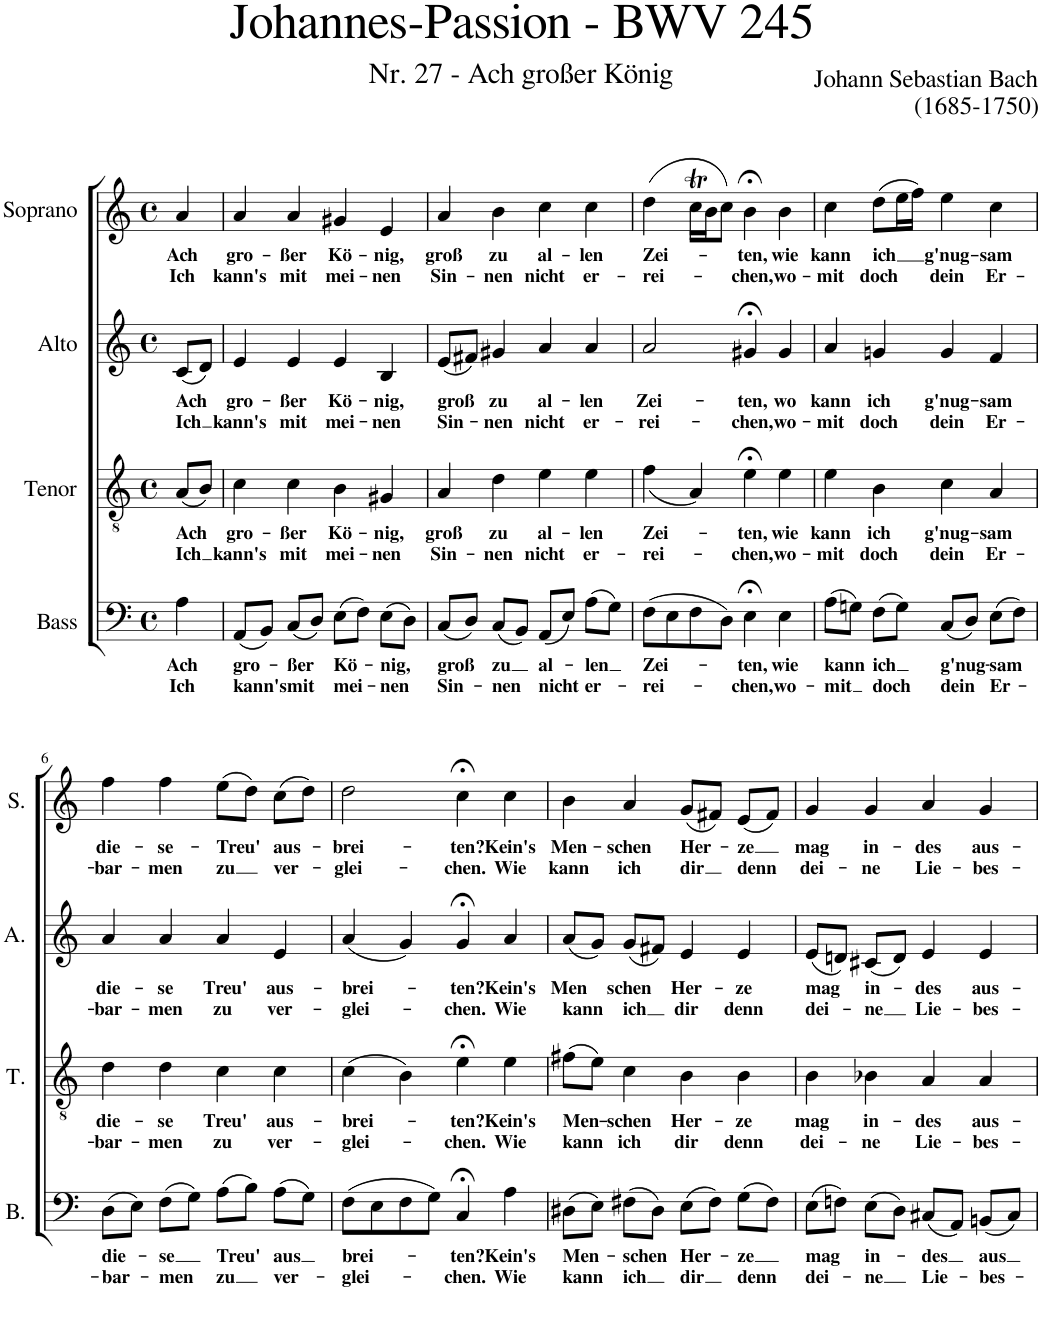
**kern	**text	**text	**kern	**text	**text	**kern	**text	**text	**kern	**text	**text
*part4	*part4	*part4	*part3	*part3	*part3	*part2	*part2	*part2	*part1	*part1	*part1
*staff4	*staff4	*staff4	*staff3	*staff3	*staff3	*staff2	*staff2	*staff2	*staff1	*staff1	*staff1
*I"Bass	*	*	*I"Tenor	*	*	*I"Alto	*	*	*I"Soprano	*	*
*I'B.	*	*	*I'T.	*	*	*I'A.	*	*	*I'S.	*	*
*clefF4	*	*	*clefGv2	*	*	*clefG2	*	*	*clefG2	*	*
*k[]	*	*	*k[]	*	*	*k[]	*	*	*k[]	*	*
*M4/4	*	*	*M4/4	*	*	*M4/4	*	*	*M4/4	*	*
*met(c)	*	*	*met(c)	*	*	*met(c)	*	*	*met(c)	*	*
=1	=1	=1	=1	=1	=1	=1	=1	=1	=1	=1	=1
!	!LO:LY:b	!LO:LY:b	!	!LO:LY:b	!LO:LY:b	!	!LO:LY:b	!LO:LY:b	!	!LO:LY:b	!LO:LY:b
4A\	Ach	Ich	(<8A/L	Ach	Ich	(<8c/L	Ach	Ich	4a/	Ach	Ich
.	.	.	8B/J)	.	.	8d/J)	.	.	.	.	.
=2	=2	=2	=2	=2	=2	=2	=2	=2	=2	=2	=2
!	!LO:LY:b	!LO:LY:b	!	!LO:LY:b	!LO:LY:b	!	!LO:LY:b	!LO:LY:b	!	!LO:LY:b	!LO:LY:b
(<8AA/L	gro-	kann's	4c\	gro-	kann's	4e/	gro-	kann's	4a/	gro-	kann's
8BB/J)	.	.	.	.	.	.	.	.	.	.	.
!	!LO:LY:b	!LO:LY:b	!	!LO:LY:b	!LO:LY:b	!	!LO:LY:b	!LO:LY:b	!	!LO:LY:b	!LO:LY:b
(<8C/L	-ßer	mit	4c\	-ßer	mit	4e/	-ßer	mit	4a/	-ßer	mit
8D/J)	.	.	.	.	.	.	.	.	.	.	.
!	!LO:LY:b	!LO:LY:b	!	!LO:LY:b	!LO:LY:b	!	!LO:LY:b	!LO:LY:b	!	!LO:LY:b	!LO:LY:b
(>8E\L	Kö-	mei-	4B\	Kö-	mei-	4e/	Kö-	mei-	4g#X/	Kö-	mei-
8F\J)	.	.	.	.	.	.	.	.	.	.	.
!	!LO:LY:b	!LO:LY:b	!	!LO:LY:b	!LO:LY:b	!	!LO:LY:b	!LO:LY:b	!	!LO:LY:b	!LO:LY:b
(>8E\L	-nig,	-nen	4G#X/	-nig,	-nen	4B/	-nig,	-nen	4e/	-nig,	-nen
8D\J)	.	.	.	.	.	.	.	.	.	.	.
=3	=3	=3	=3	=3	=3	=3	=3	=3	=3	=3	=3
!	!LO:LY:b	!LO:LY:b	!	!LO:LY:b	!LO:LY:b	!	!LO:LY:b	!LO:LY:b	!	!LO:LY:b	!LO:LY:b
(<8C/L	groß	Sin-	4A/	groß	Sin-	(<8e/L	groß	Sin-	4a/	groß	Sin-
8D/J)	.	.	.	.	.	8f#X/J)	.	.	.	.	.
!	!LO:LY:b	!LO:LY:b	!	!LO:LY:b	!LO:LY:b	!	!LO:LY:b	!LO:LY:b	!	!LO:LY:b	!LO:LY:b
(<8C/L	zu	-nen	4d\	zu	-nen	4g#X/	zu	-nen	4b\	zu	-nen
8BB/J)	.	.	.	.	.	.	.	.	.	.	.
!	!LO:LY:b	!LO:LY:b	!	!LO:LY:b	!LO:LY:b	!	!LO:LY:b	!LO:LY:b	!	!LO:LY:b	!LO:LY:b
(<8AA/L	al-	nicht	4e\	al-	nicht	4a/	al-	nicht	4cc\	al-	nicht
8E/J)	.	.	.	.	.	.	.	.	.	.	.
!	!LO:LY:b	!LO:LY:b	!	!LO:LY:b	!LO:LY:b	!	!LO:LY:b	!LO:LY:b	!	!LO:LY:b	!LO:LY:b
(>8A\L	-len	er-	4e\	-len	er-	4a/	-len	er-	4cc\	-len	er-
8G\J)	.	.	.	.	.	.	.	.	.	.	.
=4	=4	=4	=4	=4	=4	=4	=4	=4	=4	=4	=4
!	!LO:LY:b	!LO:LY:b	!	!LO:LY:b	!LO:LY:b	!	!LO:LY:b	!LO:LY:b	!	!LO:LY:b	!LO:LY:b
(>8F\L	Zei-	-rei-	(<4f\	Zei-	-rei-	2a/	Zei-	-rei-	(>4dd\	Zei-	-rei-
8E\	.	.	.	.	.	.	.	.	.	.	.
8F\	.	.	4A/)	.	.	.	.	.	16ccT\LL	.	.
.	.	.	.	.	.	.	.	.	16b\J	.	.
8D\J)	.	.	.	.	.	.	.	.	8cc\J)	.	.
!	!LO:LY:b	!LO:LY:b	!	!LO:LY:b	!LO:LY:b	!	!LO:LY:b	!LO:LY:b	!	!LO:LY:b	!LO:LY:b
4E;<\	-ten,	-chen,	4e;<\	-ten,	-chen,	4g#X;</	-ten,	-chen,	4b;<\	-ten,	-chen,
!	!LO:LY:b	!LO:LY:b	!	!LO:LY:b	!LO:LY:b	!	!LO:LY:b	!LO:LY:b	!	!LO:LY:b	!LO:LY:b
4E\	wie	wo-	4e\	wie	wo-	4g#/	wo	wo-	4b\	wie	wo-
=5	=5	=5	=5	=5	=5	=5	=5	=5	=5	=5	=5
!	!LO:LY:b	!LO:LY:b	!	!LO:LY:b	!LO:LY:b	!	!LO:LY:b	!LO:LY:b	!	!LO:LY:b	!LO:LY:b
(>8A\L	kann	-mit	4e\	kann	-mit	4a/	kann	-mit	4cc\	kann	-mit
8Gn\J)	.	.	.	.	.	.	.	.	.	.	.
!	!LO:LY:b	!LO:LY:b	!	!LO:LY:b	!LO:LY:b	!	!LO:LY:b	!LO:LY:b	!	!LO:LY:b	!LO:LY:b
(>8F\L	ich	doch	4B\	ich	doch	4gn/	ich	doch	(>8dd\L	ich	doch
8G\J)	.	.	.	.	.	.	.	.	16ee\L	.	.
.	.	.	.	.	.	.	.	.	16ff\JJ)	.	.
!	!LO:LY:b	!LO:LY:b	!	!LO:LY:b	!LO:LY:b	!	!LO:LY:b	!LO:LY:b	!	!LO:LY:b	!LO:LY:b
(<8C/L	g'nug-	dein	4c\	g'nug-	dein	4g/	g'nug-	dein	4ee\	g'nug-	dein
8D/J)	.	.	.	.	.	.	.	.	.	.	.
!	!LO:LY:b	!LO:LY:b	!	!LO:LY:b	!LO:LY:b	!	!LO:LY:b	!LO:LY:b	!	!LO:LY:b	!LO:LY:b
(>8E\L	-sam	Er-	4A/	-sam	Er-	4f/	-sam	Er-	4cc\	-sam	Er-
8F\J)	.	.	.	.	.	.	.	.	.	.	.
!!LO:LB:g=z
=6	=6	=6	=6	=6	=6	=6	=6	=6	=6	=6	=6
!	!LO:LY:b	!LO:LY:b	!	!LO:LY:b	!LO:LY:b	!	!LO:LY:b	!LO:LY:b	!	!LO:LY:b	!LO:LY:b
(>8D\L	die-	-bar-	4d\	die-	-bar-	4a/	die-	-bar-	4ff\	die-	-bar-
8E\J)	.	.	.	.	.	.	.	.	.	.	.
!	!LO:LY:b	!LO:LY:b	!	!LO:LY:b	!LO:LY:b	!	!LO:LY:b	!LO:LY:b	!	!LO:LY:b	!LO:LY:b
(>8F\L	-se	-men	4d\	-se	-men	4a/	-se	-men	4ff\	-se-	-men
8G\J)	.	.	.	.	.	.	.	.	.	.	.
!	!LO:LY:b	!LO:LY:b	!	!LO:LY:b	!LO:LY:b	!	!LO:LY:b	!LO:LY:b	!	!LO:LY:b	!LO:LY:b
(>8A\L	Treu'	zu	4c\	Treu'	zu	4a/	Treu'	zu	(>8ee\L	-Treu'	zu
8B\J)	.	.	.	.	.	.	.	.	8dd\J)	.	.
!	!LO:LY:b	!LO:LY:b	!	!LO:LY:b	!LO:LY:b	!	!LO:LY:b	!LO:LY:b	!	!LO:LY:b	!LO:LY:b
(>8A\L	aus	ver-	4c\	aus-	ver-	4e/	aus-	ver-	(>8cc\L	aus-	ver-
8G\J)	.	.	.	.	.	.	.	.	8dd\J)	.	.
=7	=7	=7	=7	=7	=7	=7	=7	=7	=7	=7	=7
!	!LO:LY:b	!LO:LY:b	!	!LO:LY:b	!LO:LY:b	!	!LO:LY:b	!LO:LY:b	!	!LO:LY:b	!LO:LY:b
(>8F\L	brei-	-glei-	(>4c\	-brei-	-glei-	(<4a/	-brei-	-glei-	2dd\	-brei-	-glei-
8E\	.	.	.	.	.	.	.	.	.	.	.
8F\	.	.	4B\)	.	.	4g/)	.	.	.	.	.
8G\J)	.	.	.	.	.	.	.	.	.	.	.
!	!LO:LY:b	!LO:LY:b	!	!LO:LY:b	!LO:LY:b	!	!LO:LY:b	!LO:LY:b	!	!LO:LY:b	!LO:LY:b
4C;</	-ten?	-chen.	4e;<\	-ten?	-chen.	4g;</	-ten?	-chen.	4cc;<\	-ten?	-chen.
!	!LO:LY:b	!LO:LY:b	!	!LO:LY:b	!LO:LY:b	!	!LO:LY:b	!LO:LY:b	!	!LO:LY:b	!LO:LY:b
4A\	Kein's	Wie	4e\	Kein's	Wie	4a/	Kein's	Wie	4cc\	Kein's	Wie
=8	=8	=8	=8	=8	=8	=8	=8	=8	=8	=8	=8
!	!LO:LY:b	!LO:LY:b	!	!LO:LY:b	!LO:LY:b	!	!LO:LY:b	!LO:LY:b	!	!LO:LY:b	!LO:LY:b
(>8D#X\L	Men-	kann	(>8f#X\L	Men-	kann	(<8a/L	Men	kann	4b\	Men-	kann
8E\J)	.	.	8e\J)	.	.	8g/J)	.	.	.	.	.
!	!LO:LY:b	!LO:LY:b	!	!LO:LY:b	!LO:LY:b	!	!LO:LY:b	!LO:LY:b	!	!LO:LY:b	!LO:LY:b
(>8F#X\L	-schen	ich	4c\	-schen	ich	(<8g/L	schen	ich	4a/	-schen	ich
8D#\J)	.	.	.	.	.	8f#X/J)	.	.	.	.	.
!	!LO:LY:b	!LO:LY:b	!	!LO:LY:b	!LO:LY:b	!	!LO:LY:b	!LO:LY:b	!	!LO:LY:b	!LO:LY:b
(>8E\L	Her-	dir	4B\	Her-	dir	4e/	Her-	dir	(<8g/L	Her-	dir
8F#\J)	.	.	.	.	.	.	.	.	8f#X/J)	.	.
!	!LO:LY:b	!LO:LY:b	!	!LO:LY:b	!LO:LY:b	!	!LO:LY:b	!LO:LY:b	!	!LO:LY:b	!LO:LY:b
(>8G\L	-ze	denn	4B\	-ze	denn	4e/	-ze	denn	(<8e/L	-ze	denn
8F#\J)	.	.	.	.	.	.	.	.	8f#/J)	.	.
=9	=9	=9	=9	=9	=9	=9	=9	=9	=9	=9	=9
!	!LO:LY:b	!LO:LY:b	!	!LO:LY:b	!LO:LY:b	!	!LO:LY:b	!LO:LY:b	!	!LO:LY:b	!LO:LY:b
(>8E\L	mag	dei-	4B\	mag	dei-	(<8e/L	mag	dei-	4g/	mag	dei-
8Fn\J)	.	.	.	.	.	8dn/J)	.	.	.	.	.
!	!LO:LY:b	!LO:LY:b	!	!LO:LY:b	!LO:LY:b	!	!LO:LY:b	!LO:LY:b	!	!LO:LY:b	!LO:LY:b
(>8E\L	in-	-ne	4B-X\	in-	-ne	(<8c#X/L	in-	-ne	4g/	in-	-ne
8D\J)	.	.	.	.	.	8d/J)	.	.	.	.	.
!	!LO:LY:b	!LO:LY:b	!	!LO:LY:b	!LO:LY:b	!	!LO:LY:b	!LO:LY:b	!	!LO:LY:b	!LO:LY:b
(<8C#X/L	-des	Lie-	4A/	-des	Lie-	4e/	-des	Lie-	4a/	-des	Lie-
8AA/J)	.	.	.	.	.	.	.	.	.	.	.
!	!LO:LY:b	!LO:LY:b	!	!LO:LY:b	!LO:LY:b	!	!LO:LY:b	!LO:LY:b	!	!LO:LY:b	!LO:LY:b
(<8BBn/L	aus	-bes-	4A/	aus-	-bes-	4e/	aus-	-bes-	4g/	aus-	-bes-
8C#/J)	.	.	.	.	.	.	.	.	.	.	.
=	=	=	=	=	=	=	=	=	=	=	=
*-	*-	*-	*-	*-	*-	*-	*-	*-	*-	*-	*-
